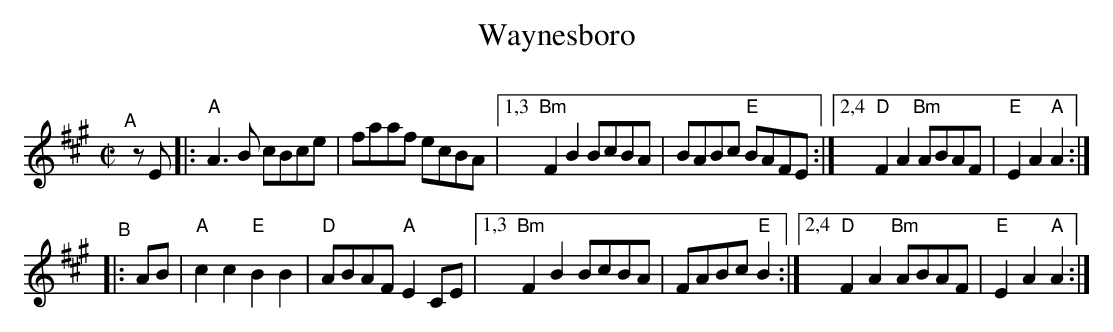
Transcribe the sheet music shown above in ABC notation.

X:1
T: Waynesboro
C:
M: C|
L: 1/8
K: A
"^A"[|] zE |:\
"A"A3B cBce | faaf ecBA |[1,3 "Bm"F2B2 BcBA | BABc "E"BAFE \
                       :|[2,4 "D"F2A2 "Bm"ABAF | "E"E2A2 "A"A2 :|
"^B"|: AB |\
"A"c2c2 "E"B2B2 | "D"ABAF "A"E2CE |[1,3 "Bm"F2B2 BcBA | FABc "E"B2 \
                                 :|[2,4 "D"F2A2 "Bm"ABAF | "E"E2A2 "A"A2 :|
